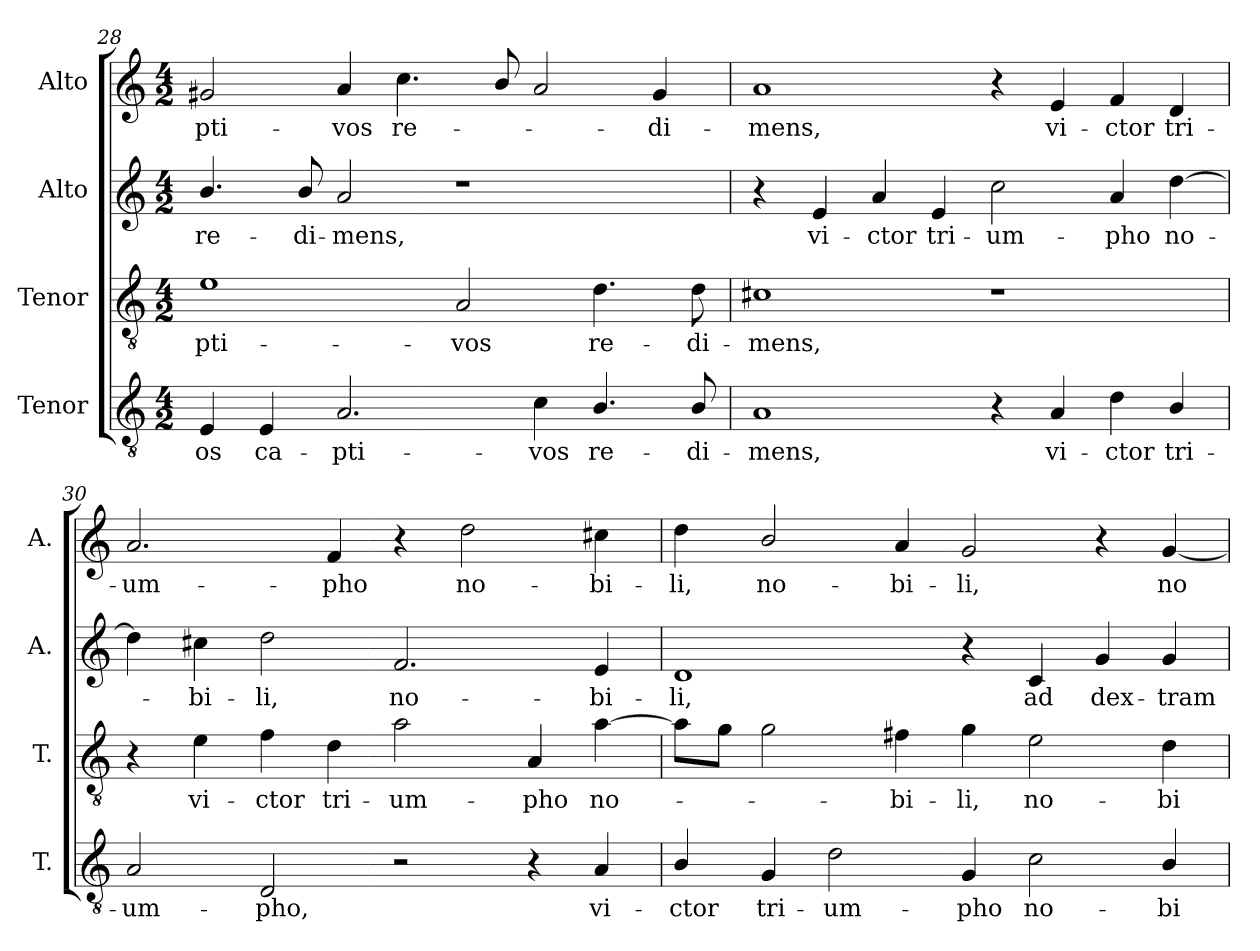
**kern	**text	**kern	**text	**kern	**text	**kern	**text
*part4	*part4	*part3	*part3	*part2	*part2	*part1	*part1
*staff4	*staff4	*staff3	*staff3	*staff2	*staff2	*staff1	*staff1
*I"Tenor	*	*I"Tenor	*	*I"Alto	*	*I"Alto	*
*I'T.	*	*I'T.	*	*I'A.	*	*I'A.	*
!!LO:LB:g=z
*clefGv2	*	*clefGv2	*	*clefG2	*	*clefG2	*
*ITrd7c12	*	*ITrd7c12	*	*	*	*	*
*k[]	*	*k[]	*	*k[]	*	*k[]	*
*C:	*	*C:	*	*C:	*	*C:	*
*M4/2	*	*M4/2	*	*M4/2	*	*M4/2	*
=28	=28	=28	=28	=28	=28	=28	=28
!	!LO:LY:b:color=#000000	!	!	!	!	!	!
!	!	!	!LO:LY:b:color=#000000	!	!	!	!
!	!	!	!	!	!LO:LY:b:color=#000000	!	!
!	!	!	!	!	!	!	!LO:LY:b:color=#000000
4EEi/	-os	1Ei	-pti-	4.bi/	re-	2g#Xi/	-pti-
!	!LO:LY:b:color=#000000	!	!	!	!	!	!
4EEi/	ca-	.	.	.	.	.	.
!	!	!	!	!	!LO:LY:b:color=#000000	!	!
.	.	.	.	8bi/	-di-	.	.
!	!LO:LY:b:color=#000000	!	!	!	!	!	!
!	!	!	!	!	!LO:LY:b:color=#000000	!	!
!	!	!	!	!	!	!	!LO:LY:b:color=#000000
2.AAi/	-pti-	.	.	2ai/	-mens,	4ai/	-vos
!	!	!	!	!	!	!	!LO:LY:b:color=#000000
.	.	.	.	.	.	4.cci\	re-
!	!	!	!LO:LY:b:color=#000000	!	!	!	!
.	.	2AAi/	-vos	1r	.	.	.
.	.	.	.	.	.	8bi/	.
!	!LO:LY:b:color=#000000	!	!	!	!	!	!
4Ci\	-vos	.	.	.	.	2ai/	.
!	!LO:LY:b:color=#000000	!	!	!	!	!	!
!	!	!	!LO:LY:b:color=#000000	!	!	!	!
4.BBi/	re-	4.Di\	re-	.	.	.	.
!	!	!	!	!	!	!	!LO:LY:b:color=#000000
.	.	.	.	.	.	4g#i/	-di-
!	!LO:LY:b:color=#000000	!	!	!	!	!	!
!	!	!	!LO:LY:b:color=#000000	!	!	!	!
8BBi/	-di-	8Di\	-di-	.	.	.	.
=29	=29	=29	=29	=29	=29	=29	=29
!	!LO:LY:b:color=#000000	!	!	!	!	!	!
!	!	!	!LO:LY:b:color=#000000	!	!	!	!
!	!	!	!	!	!	!	!LO:LY:b:color=#000000
1AAi	-mens,	1C#Xi	-mens,	4r	.	1ai	-mens,
!	!	!	!	!	!LO:LY:b:color=#000000	!	!
.	.	.	.	4ei/	vi-	.	.
!	!	!	!	!	!LO:LY:b:color=#000000	!	!
.	.	.	.	4ai/	-ctor	.	.
!	!	!	!	!	!LO:LY:b:color=#000000	!	!
.	.	.	.	4ei/	tri-	.	.
!	!	!	!	!	!LO:LY:b:color=#000000	!	!
4r	.	1r	.	2cci\	-um-	4r	.
!	!LO:LY:b:color=#000000	!	!	!	!	!	!
!	!	!	!	!	!	!	!LO:LY:b:color=#000000
4AAi/	vi-	.	.	.	.	4ei/	vi-
!	!LO:LY:b:color=#000000	!	!	!	!	!	!
!	!	!	!	!	!LO:LY:b:color=#000000	!	!
!	!	!	!	!	!	!	!LO:LY:b:color=#000000
4Di\	-ctor	.	.	4ai/	-pho	4fi/	-ctor
!	!LO:LY:b:color=#000000	!	!	!	!	!	!
!	!	!	!	!	!LO:LY:b:color=#000000	!	!
!	!	!	!	!	!	!	!LO:LY:b:color=#000000
4BBi/	tri-	.	.	[4ddi\	no-	4di/	tri-
=30	=30	=30	=30	=30	=30	=30	=30
!	!LO:LY:b:color=#000000	!	!	!	!	!	!
!	!	!	!	!	!	!	!LO:LY:b:color=#000000
2AAi/	-um-	4r	.	4ddi\]	.	2.ai/	-um-
!	!	!	!LO:LY:b:color=#000000	!	!	!	!
!	!	!	!	!	!LO:LY:b:color=#000000	!	!
.	.	4Ei\	vi-	4cc#Xi\	-bi-	.	.
!	!LO:LY:b:color=#000000	!	!	!	!	!	!
!	!	!	!LO:LY:b:color=#000000	!	!	!	!
!	!	!	!	!	!LO:LY:b:color=#000000	!	!
2DDi/	-pho,	4Fi\	-ctor	2ddi\	-li,	.	.
!	!	!	!LO:LY:b:color=#000000	!	!	!	!
!	!	!	!	!	!	!	!LO:LY:b:color=#000000
.	.	4Di\	tri-	.	.	4fi/	-pho
!	!	!	!LO:LY:b:color=#000000	!	!	!	!
!	!	!	!	!	!LO:LY:b:color=#000000	!	!
2r	.	2Ai\	-um-	2.fi/	no-	4r	.
!	!	!	!	!	!	!	!LO:LY:b:color=#000000
.	.	.	.	.	.	2ddi\	no-
!	!	!	!LO:LY:b:color=#000000	!	!	!	!
4r	.	4AAi/	-pho	.	.	.	.
!	!LO:LY:b:color=#000000	!	!	!	!	!	!
!	!	!	!LO:LY:b:color=#000000	!	!	!	!
!	!	!	!	!	!LO:LY:b:color=#000000	!	!
!	!	!	!	!	!	!	!LO:LY:b:color=#000000
4AAi/	vi-	[4Ai\	no-	4ei/	-bi-	4cc#Xi\	-bi-
!!LO:LB:g=z
=31	=31	=31	=31	=31	=31	=31	=31
!	!LO:LY:b:color=#000000	!	!	!	!	!	!
!	!	!	!	!	!LO:LY:b:color=#000000	!	!
!	!	!	!	!	!	!	!LO:LY:b:color=#000000
4BBi/	-ctor	8Ai\L]	.	1di	-li,	4ddi\	-li,
.	.	8Gi\J	.	.	.	.	.
!	!LO:LY:b:color=#000000	!	!	!	!	!	!
!	!	!	!	!	!	!	!LO:LY:b:color=#000000
4GGi/	tri-	2Gi\	.	.	.	2bi/	no-
!	!LO:LY:b:color=#000000	!	!	!	!	!	!
2Di\	-um-	.	.	.	.	.	.
!	!	!	!LO:LY:b:color=#000000	!	!	!	!
!	!	!	!	!	!	!	!LO:LY:b:color=#000000
.	.	4F#Xi\	-bi-	.	.	4ai/	-bi-
!	!LO:LY:b:color=#000000	!	!	!	!	!	!
!	!	!	!LO:LY:b:color=#000000	!	!	!	!
!	!	!	!	!	!	!	!LO:LY:b:color=#000000
4GGi/	-pho	4Gi\	-li,	4r	.	2gi/	-li,
!	!LO:LY:b:color=#000000	!	!	!	!	!	!
!	!	!	!LO:LY:b:color=#000000	!	!	!	!
!	!	!	!	!	!LO:LY:b:color=#000000	!	!
2Ci\	no-	2Ei\	no-	4ci/	ad	.	.
!	!	!	!	!	!LO:LY:b:color=#000000	!	!
.	.	.	.	4gi/	dex-	4r	.
!	!LO:LY:b:color=#000000	!	!	!	!	!	!
!	!	!	!LO:LY:b:color=#000000	!	!	!	!
!	!	!	!	!	!LO:LY:b:color=#000000	!	!
!	!	!	!	!	!	!	!LO:LY:b:color=#000000
4BBi/	-bi-	4Di\	-bi-	4gi/	-tram	[4gi/	no-
=	=	=	=	=	=	=	=
*-	*-	*-	*-	*-	*-	*-	*-
